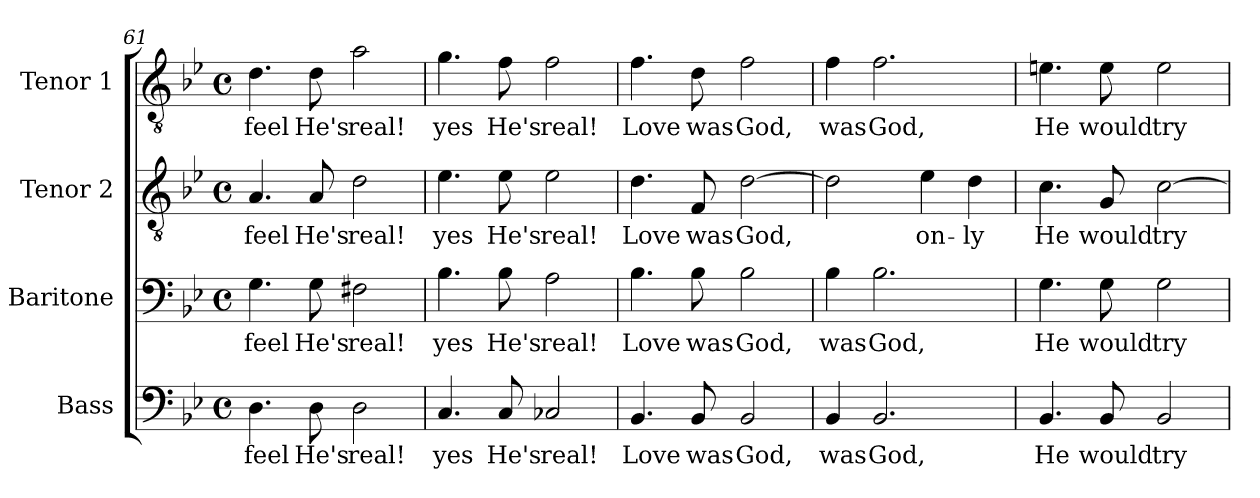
**kern	**text	**kern	**text	**kern	**text	**kern	**text
*part4	*part4	*part3	*part3	*part2	*part2	*part1	*part1
*staff4	*staff4	*staff3	*staff3	*staff2	*staff2	*staff1	*staff1
*I"Bass	*	*I"Baritone	*	*I"Tenor 2	*	*I"Tenor 1	*
*I'B.	*	*I'Bar.	*	*I'T. 2	*	*I'T. 1	*
*clefF4	*	*clefF4	*	*clefGv2	*	*clefGv2	*
*	*	*	*	*ITrd7c12	*	*ITrd7c12	*
*k[b-e-]	*	*k[b-e-]	*	*k[b-e-]	*	*k[b-e-]	*
*B-:	*	*B-:	*	*B-:	*	*B-:	*
*M4/4	*	*M4/4	*	*M4/4	*	*M4/4	*
*met(c)	*	*met(c)	*	*met(c)	*	*met(c)	*
=61	=61	=61	=61	=61	=61	=61	=61
!	!LO:LY:b:color=#000000	!	!	!	!	!	!
!	!	!	!LO:LY:b:color=#000000	!	!	!	!
!	!	!	!	!	!LO:LY:b:color=#000000	!	!
!	!	!	!	!	!	!	!LO:LY:b:color=#000000
4.Di\	feel	4.Gi\	feel	4.AAi/	feel	4.Di\	feel
!	!LO:LY:b:color=#000000	!	!	!	!	!	!
!	!	!	!LO:LY:b:color=#000000	!	!	!	!
!	!	!	!	!	!LO:LY:b:color=#000000	!	!
!	!	!	!	!	!	!	!LO:LY:b:color=#000000
8Di\	He's	8Gi\	He's	8AAi/	He's	8Di\	He's
!	!LO:LY:b:color=#000000	!	!	!	!	!	!
!	!	!	!LO:LY:b:color=#000000	!	!	!	!
!	!	!	!	!	!LO:LY:b:color=#000000	!	!
!	!	!	!	!	!	!	!LO:LY:b:color=#000000
2Di\	real!	2F#Xi\	real!	2Di\	real!	2Ai\	real!
=62	=62	=62	=62	=62	=62	=62	=62
!	!LO:LY:b:color=#000000	!	!	!	!	!	!
!	!	!	!LO:LY:b:color=#000000	!	!	!	!
!	!	!	!	!	!LO:LY:b:color=#000000	!	!
!	!	!	!	!	!	!	!LO:LY:b:color=#000000
4.Ci/	yes	4.B-i\	yes	4.E-i\	yes	4.Gi\	yes
!	!LO:LY:b:color=#000000	!	!	!	!	!	!
!	!	!	!LO:LY:b:color=#000000	!	!	!	!
!	!	!	!	!	!LO:LY:b:color=#000000	!	!
!	!	!	!	!	!	!	!LO:LY:b:color=#000000
8Ci/	He's	8B-i\	He's	8E-i\	He's	8Fi\	He's
!	!LO:LY:b:color=#000000	!	!	!	!	!	!
!	!	!	!LO:LY:b:color=#000000	!	!	!	!
!	!	!	!	!	!LO:LY:b:color=#000000	!	!
!	!	!	!	!	!	!	!LO:LY:b:color=#000000
2C-Xi/	real!	2Ai\	real!	2E-i\	real!	2Fi\	real!
!!LO:LB:g=z
=63	=63	=63	=63	=63	=63	=63	=63
!	!LO:LY:b:color=#000000	!	!	!	!	!	!
!	!	!	!LO:LY:b:color=#000000	!	!	!	!
!	!	!	!	!	!LO:LY:b:color=#000000	!	!
!	!	!	!	!	!	!	!LO:LY:b:color=#000000
4.BB-i/	Love	4.B-i\	Love	4.Di\	Love	4.Fi\	Love
!	!LO:LY:b:color=#000000	!	!	!	!	!	!
!	!	!	!LO:LY:b:color=#000000	!	!	!	!
!	!	!	!	!	!LO:LY:b:color=#000000	!	!
!	!	!	!	!	!	!	!LO:LY:b:color=#000000
8BB-i/	was	8B-i\	was	8FFi/	was	8Di\	was
!	!LO:LY:b:color=#000000	!	!	!	!	!	!
!	!	!	!LO:LY:b:color=#000000	!	!	!	!
!	!	!	!	!	!LO:LY:b:color=#000000	!	!
!	!	!	!	!	!	!	!LO:LY:b:color=#000000
2BB-i/	God,	2B-i\	God,	[>2Di\	God,	2Fi\	God,
=64	=64	=64	=64	=64	=64	=64	=64
!	!LO:LY:b:color=#000000	!	!	!	!	!	!
!	!	!	!LO:LY:b:color=#000000	!	!	!	!
!	!	!	!	!	!	!	!LO:LY:b:color=#000000
4BB-i/	was	4B-i\	was	2Di\]	.	4Fi\	was
!	!LO:LY:b:color=#000000	!	!	!	!	!	!
!	!	!	!LO:LY:b:color=#000000	!	!	!	!
!	!	!	!	!	!	!	!LO:LY:b:color=#000000
2.BB-i/	God,	2.B-i\	God,	.	.	2.Fi\	God,
!	!	!	!	!	!LO:LY:b:color=#000000	!	!
.	.	.	.	4E-i\	on-	.	.
!	!	!	!	!	!LO:LY:b:color=#000000	!	!
.	.	.	.	4Di\	-ly	.	.
=65	=65	=65	=65	=65	=65	=65	=65
!	!LO:LY:b:color=#000000	!	!	!	!	!	!
!	!	!	!LO:LY:b:color=#000000	!	!	!	!
!	!	!	!	!	!LO:LY:b:color=#000000	!	!
!	!	!	!	!	!	!	!LO:LY:b:color=#000000
4.BB-i/	He	4.Gi\	He	4.Ci\	He	4.Eni\	He
!	!LO:LY:b:color=#000000	!	!	!	!	!	!
!	!	!	!LO:LY:b:color=#000000	!	!	!	!
!	!	!	!	!	!LO:LY:b:color=#000000	!	!
!	!	!	!	!	!	!	!LO:LY:b:color=#000000
8BB-i/	would	8Gi\	would	8GGi/	would	8Ei\	would
!	!LO:LY:b:color=#000000	!	!	!	!	!	!
!	!	!	!LO:LY:b:color=#000000	!	!	!	!
!	!	!	!	!	!LO:LY:b:color=#000000	!	!
!	!	!	!	!	!	!	!LO:LY:b:color=#000000
2BB-i/	try	2Gi\	try	[>2Ci\	try	2Ei\	try
=	=	=	=	=	=	=	=
*-	*-	*-	*-	*-	*-	*-	*-
